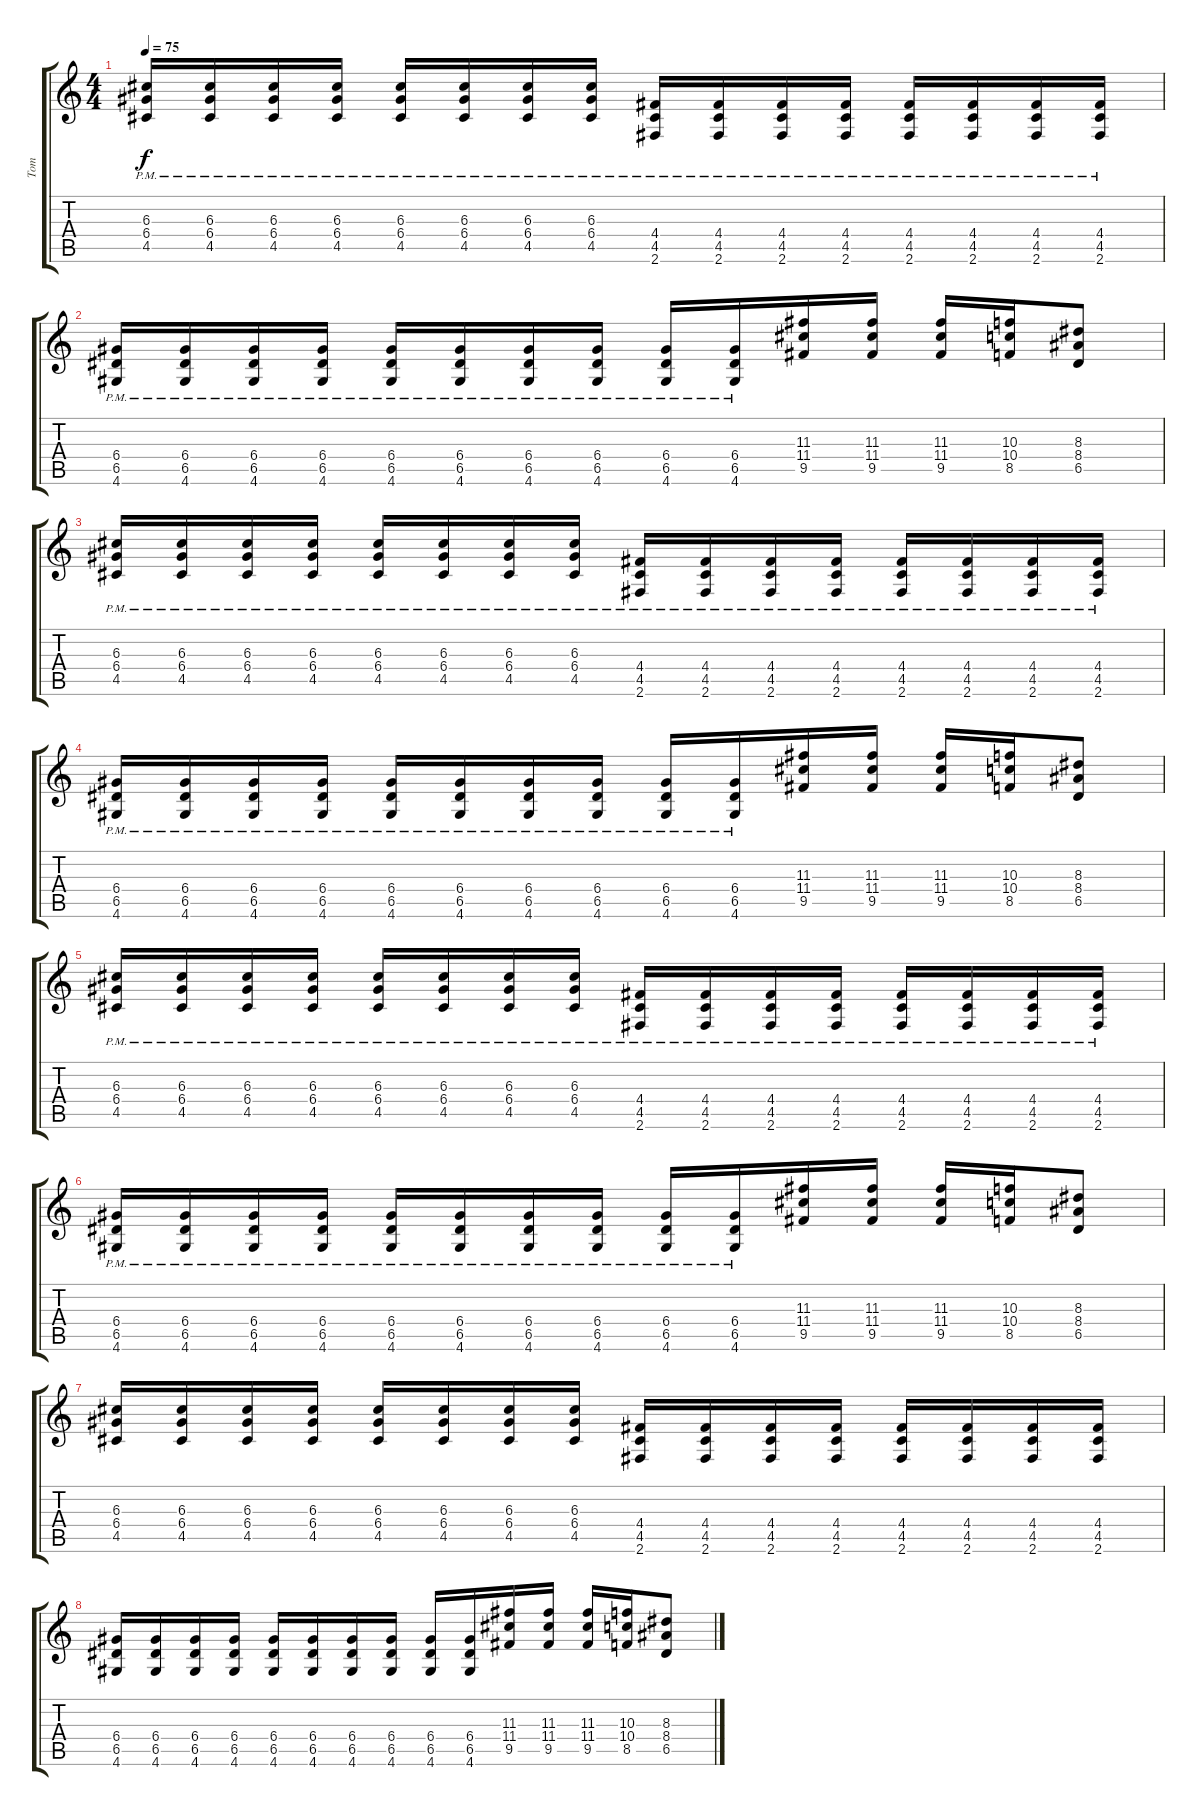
\track ("Tom" "Tom") {instrument acousticguitarsteel}
\staff {score tabs}
\tuning (E4 B3 G3 D3 A2 E2) {hide}
\ts (4 4)
\tempo 75
\clef g2
\ks c
(6.3{pm} 6.4{pm} 4.5{pm}).16{dy f volume 3} (6.3{pm} 6.4{pm} 4.5{pm}).16 (6.3{pm} 6.4{pm} 4.5{pm}).16 (6.3{pm} 6.4{pm} 4.5{pm}).16 (6.3{pm} 6.4{pm} 4.5{pm}).16 (6.3{pm} 6.4{pm} 4.5{pm}).16 (6.3{pm} 6.4{pm} 4.5{pm}).16 (6.3{pm} 6.4{pm} 4.5{pm}).16 (4.4{pm} 4.5{pm} 2.6{pm}).16 (4.4{pm} 4.5{pm} 2.6{pm}).16 (4.4{pm} 4.5{pm} 2.6{pm}).16 (4.4{pm} 4.5{pm} 2.6{pm}).16 (4.4{pm} 4.5{pm} 2.6{pm}).16 (4.4{pm} 4.5{pm} 2.6{pm}).16 (4.4{pm} 4.5{pm} 2.6{pm}).16 (4.4{pm} 4.5{pm} 2.6{pm}).16 |
(6.4{pm} 6.5{pm} 4.6{pm}).16 (6.4{pm} 6.5{pm} 4.6{pm}).16 (6.4{pm} 6.5{pm} 4.6{pm}).16 (6.4{pm} 6.5{pm} 4.6{pm}).16 (6.4{pm} 6.5{pm} 4.6{pm}).16 (6.4{pm} 6.5{pm} 4.6{pm}).16 (6.4{pm} 6.5{pm} 4.6{pm}).16 (6.4{pm} 6.5{pm} 4.6{pm}).16 (6.4{pm} 6.5{pm} 4.6{pm}).16 (6.4{pm} 6.5{pm} 4.6{pm}).16 (11.3 11.4 9.5).16 (11.3 11.4 9.5).16 (11.3 11.4 9.5).16 (10.3 10.4 8.5).16 (8.3 8.4 6.5).8 |
(6.3{pm} 6.4{pm} 4.5{pm}).16{volume 3} (6.3{pm} 6.4{pm} 4.5{pm}).16 (6.3{pm} 6.4{pm} 4.5{pm}).16 (6.3{pm} 6.4{pm} 4.5{pm}).16 (6.3{pm} 6.4{pm} 4.5{pm}).16 (6.3{pm} 6.4{pm} 4.5{pm}).16 (6.3{pm} 6.4{pm} 4.5{pm}).16 (6.3{pm} 6.4{pm} 4.5{pm}).16 (4.4{pm} 4.5{pm} 2.6{pm}).16 (4.4{pm} 4.5{pm} 2.6{pm}).16 (4.4{pm} 4.5{pm} 2.6{pm}).16 (4.4{pm} 4.5{pm} 2.6{pm}).16 (4.4{pm} 4.5{pm} 2.6{pm}).16 (4.4{pm} 4.5{pm} 2.6{pm}).16 (4.4{pm} 4.5{pm} 2.6{pm}).16 (4.4{pm} 4.5{pm} 2.6{pm}).16 |
(6.4{pm} 6.5{pm} 4.6{pm}).16 (6.4{pm} 6.5{pm} 4.6{pm}).16 (6.4{pm} 6.5{pm} 4.6{pm}).16 (6.4{pm} 6.5{pm} 4.6{pm}).16 (6.4{pm} 6.5{pm} 4.6{pm}).16 (6.4{pm} 6.5{pm} 4.6{pm}).16 (6.4{pm} 6.5{pm} 4.6{pm}).16 (6.4{pm} 6.5{pm} 4.6{pm}).16 (6.4{pm} 6.5{pm} 4.6{pm}).16 (6.4{pm} 6.5{pm} 4.6{pm}).16 (11.3 11.4 9.5).16 (11.3 11.4 9.5).16 (11.3 11.4 9.5).16 (10.3 10.4 8.5).16 (8.3 8.4 6.5).8 |
(6.3{pm} 6.4{pm} 4.5{pm}).16{volume 3} (6.3{pm} 6.4{pm} 4.5{pm}).16 (6.3{pm} 6.4{pm} 4.5{pm}).16 (6.3{pm} 6.4{pm} 4.5{pm}).16 (6.3{pm} 6.4{pm} 4.5{pm}).16 (6.3{pm} 6.4{pm} 4.5{pm}).16 (6.3{pm} 6.4{pm} 4.5{pm}).16 (6.3{pm} 6.4{pm} 4.5{pm}).16 (4.4{pm} 4.5{pm} 2.6{pm}).16 (4.4{pm} 4.5{pm} 2.6{pm}).16 (4.4{pm} 4.5{pm} 2.6{pm}).16 (4.4{pm} 4.5{pm} 2.6{pm}).16 (4.4{pm} 4.5{pm} 2.6{pm}).16 (4.4{pm} 4.5{pm} 2.6{pm}).16 (4.4{pm} 4.5{pm} 2.6{pm}).16 (4.4{pm} 4.5{pm} 2.6{pm}).16 |
(6.4{pm} 6.5{pm} 4.6{pm}).16 (6.4{pm} 6.5{pm} 4.6{pm}).16 (6.4{pm} 6.5{pm} 4.6{pm}).16 (6.4{pm} 6.5{pm} 4.6{pm}).16 (6.4{pm} 6.5{pm} 4.6{pm}).16 (6.4{pm} 6.5{pm} 4.6{pm}).16 (6.4{pm} 6.5{pm} 4.6{pm}).16 (6.4{pm} 6.5{pm} 4.6{pm}).16 (6.4{pm} 6.5{pm} 4.6{pm}).16 (6.4{pm} 6.5{pm} 4.6{pm}).16 (11.3 11.4 9.5).16 (11.3 11.4 9.5).16 (11.3 11.4 9.5).16 (10.3 10.4 8.5).16 (8.3 8.4 6.5).8 |
(6.3 6.4 4.5).16{volume 7} (6.3 6.4 4.5).16 (6.3 6.4 4.5).16 (6.3 6.4 4.5).16 (6.3 6.4 4.5).16 (6.3 6.4 4.5).16 (6.3 6.4 4.5).16 (6.3 6.4 4.5).16 (4.4 4.5 2.6).16 (4.4 4.5 2.6).16 (4.4 4.5 2.6).16 (4.4 4.5 2.6).16 (4.4 4.5 2.6).16 (4.4 4.5 2.6).16 (4.4 4.5 2.6).16 (4.4 4.5 2.6).16 |
(6.4 6.5 4.6).16 (6.4 6.5 4.6).16 (6.4 6.5 4.6).16 (6.4 6.5 4.6).16 (6.4 6.5 4.6).16 (6.4 6.5 4.6).16 (6.4 6.5 4.6).16 (6.4 6.5 4.6).16 (6.4 6.5 4.6).16 (6.4 6.5 4.6).16 (11.3 11.4 9.5).16 (11.3 11.4 9.5).16 (11.3 11.4 9.5).16 (10.3 10.4 8.5).16 (8.3 8.4 6.5).8
